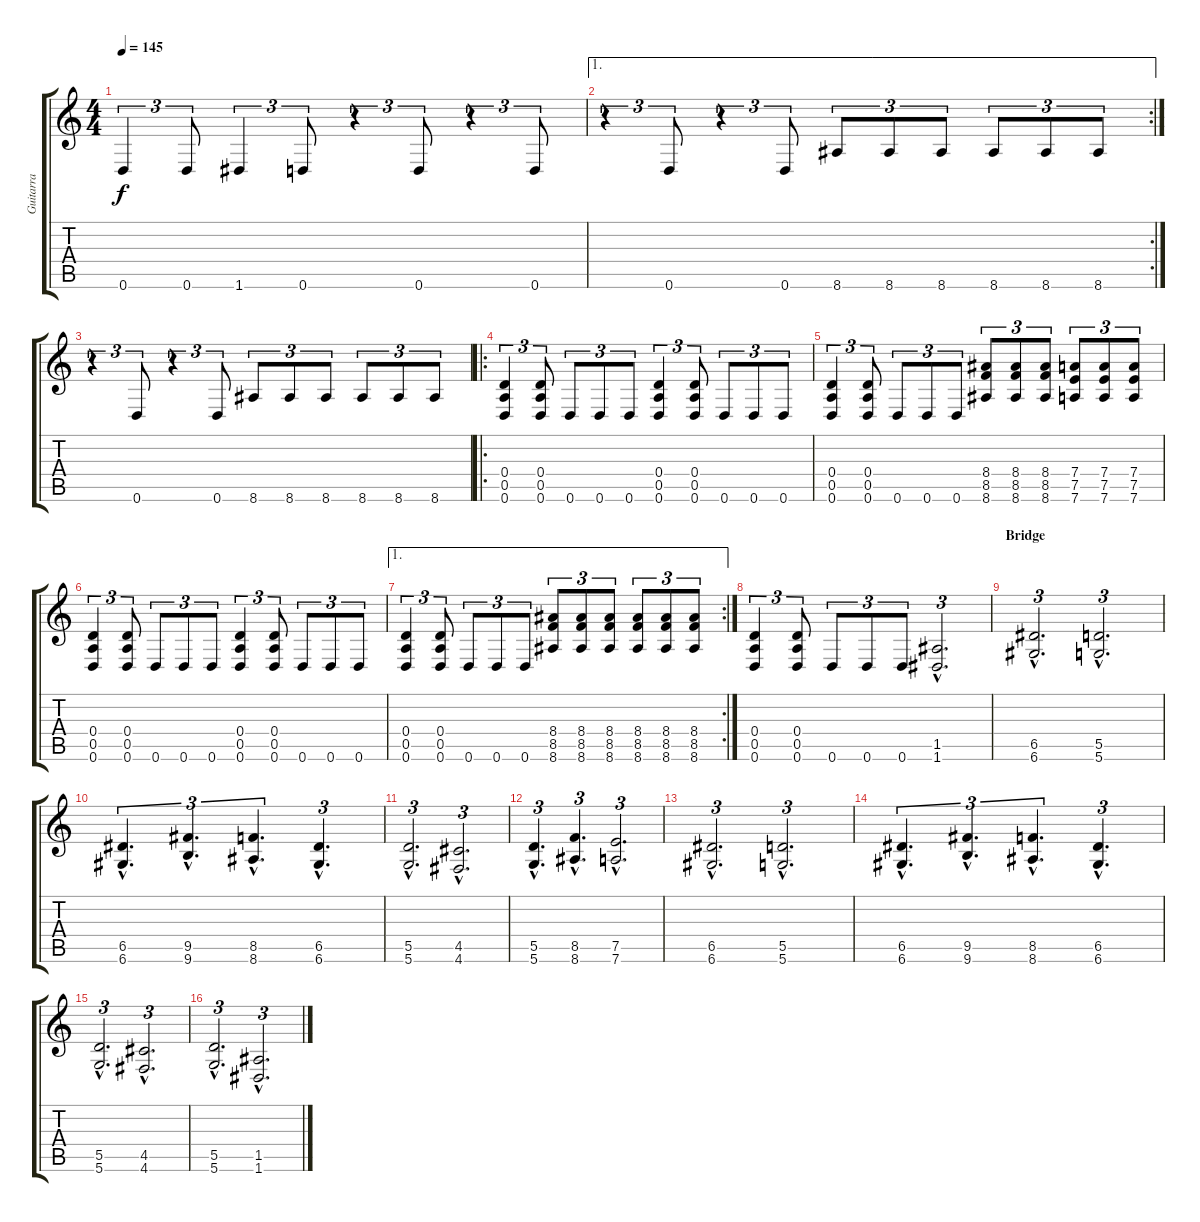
\track ("Guitarra" "Guitarra") {instrument distortionguitar}
\staff {score tabs}
\tuning (E4 B3 G3 D3 A2 D2) {hide}
\ts (4 4)
\tempo 145
\clef g2
\ks c
0.6.4{tu (3 2) dy f} 0.6.8{tu (3 2)} 1.6.4{tu (3 2)} 0.6.8{tu (3 2)} r.4{tu (3 2)} 0.6.8{tu (3 2)} r.4{tu (3 2)} 0.6.8{tu (3 2)} |
\ae 1
\rc 2
r.4{tu (3 2)} 0.6.8{tu (3 2)} r.4{tu (3 2)} 0.6.8{tu (3 2)} 8.6.8{tu (3 2)} 8.6.8{tu (3 2)} 8.6.8{tu (3 2)} 8.6.8{tu (3 2)} 8.6.8{tu (3 2)} 8.6.8{tu (3 2)} |
r.4{tu (3 2)} 0.6.8{tu (3 2)} r.4{tu (3 2)} 0.6.8{tu (3 2)} 8.6.8{tu (3 2)} 8.6.8{tu (3 2)} 8.6.8{tu (3 2)} 8.6.8{tu (3 2)} 8.6.8{tu (3 2)} 8.6.8{tu (3 2)} |
\ro
(0.4 0.5 0.6).4{tu (3 2)} (0.4 0.5 0.6).8{tu (3 2)} 0.6.8{tu (3 2)} 0.6.8{tu (3 2)} 0.6.8{tu (3 2)} (0.4 0.5 0.6).4{tu (3 2)} (0.4 0.5 0.6).8{tu (3 2)} 0.6.8{tu (3 2)} 0.6.8{tu (3 2)} 0.6.8{tu (3 2)} |
(0.4 0.5 0.6).4{tu (3 2)} (0.4 0.5 0.6).8{tu (3 2)} 0.6.8{tu (3 2)} 0.6.8{tu (3 2)} 0.6.8{tu (3 2)} (8.4 8.5 8.6).8{tu (3 2)} (8.4 8.5 8.6).8{tu (3 2)} (8.4 8.5 8.6).8{tu (3 2)} (7.4 7.5 7.6).8{tu (3 2)} (7.4 7.5 7.6).8{tu (3 2)} (7.4 7.5 7.6).8{tu (3 2)} |
(0.4 0.5 0.6).4{tu (3 2)} (0.4 0.5 0.6).8{tu (3 2)} 0.6.8{tu (3 2)} 0.6.8{tu (3 2)} 0.6.8{tu (3 2)} (0.4 0.5 0.6).4{tu (3 2)} (0.4 0.5 0.6).8{tu (3 2)} 0.6.8{tu (3 2)} 0.6.8{tu (3 2)} 0.6.8{tu (3 2)} |
\ae 1
\rc 2
(0.4 0.5 0.6).4{tu (3 2)} (0.4 0.5 0.6).8{tu (3 2)} 0.6.8{tu (3 2)} 0.6.8{tu (3 2)} 0.6.8{tu (3 2)} (8.4 8.5 8.6).8{tu (3 2)} (8.4 8.5 8.6).8{tu (3 2)} (8.4 8.5 8.6).8{tu (3 2)} (8.4 8.5 8.6).8{tu (3 2)} (8.4 8.5 8.6).8{tu (3 2)} (8.4 8.5 8.6).8{tu (3 2)} |
(0.4 0.5 0.6).4{tu (3 2)} (0.4 0.5 0.6).8{tu (3 2)} 0.6.8{tu (3 2)} 0.6.8{tu (3 2)} 0.6.8{tu (3 2)} (1.5{hac} 1.6{hac}).2{d tu (3 2)} |
\section ("" "Bridge")
(6.5{hac} 6.6{hac}).2{d tu (3 2)} (5.5{hac} 5.6{hac}).2{d tu (3 2)} |
(6.5{hac} 6.6{hac}).4{d tu (3 2)} (9.5{hac} 9.6{hac}).4{d tu (3 2)} (8.5{hac} 8.6{hac}).4{d tu (3 2)} (6.5{hac} 6.6{hac}).4{d tu (3 2)} |
(5.5{hac} 5.6{hac}).2{d tu (3 2)} (4.5{hac} 4.6{hac}).2{d tu (3 2)} |
(5.5{hac} 5.6{hac}).4{d tu (3 2)} (8.5{hac} 8.6{hac}).4{d tu (3 2)} (7.5{hac} 7.6{hac}).2{d tu (3 2)} |
(6.5{hac} 6.6{hac}).2{d tu (3 2)} (5.5{hac} 5.6{hac}).2{d tu (3 2)} |
(6.5{hac} 6.6{hac}).4{d tu (3 2)} (9.5{hac} 9.6{hac}).4{d tu (3 2)} (8.5{hac} 8.6{hac}).4{d tu (3 2)} (6.5{hac} 6.6{hac}).4{d tu (3 2)} |
(5.5{hac} 5.6{hac}).2{d tu (3 2)} (4.5{hac} 4.6{hac}).2{d tu (3 2)} |
(5.5{hac} 5.6{hac}).2{d tu (3 2)} (1.5{hac} 1.6{hac}).2{d tu (3 2)}
